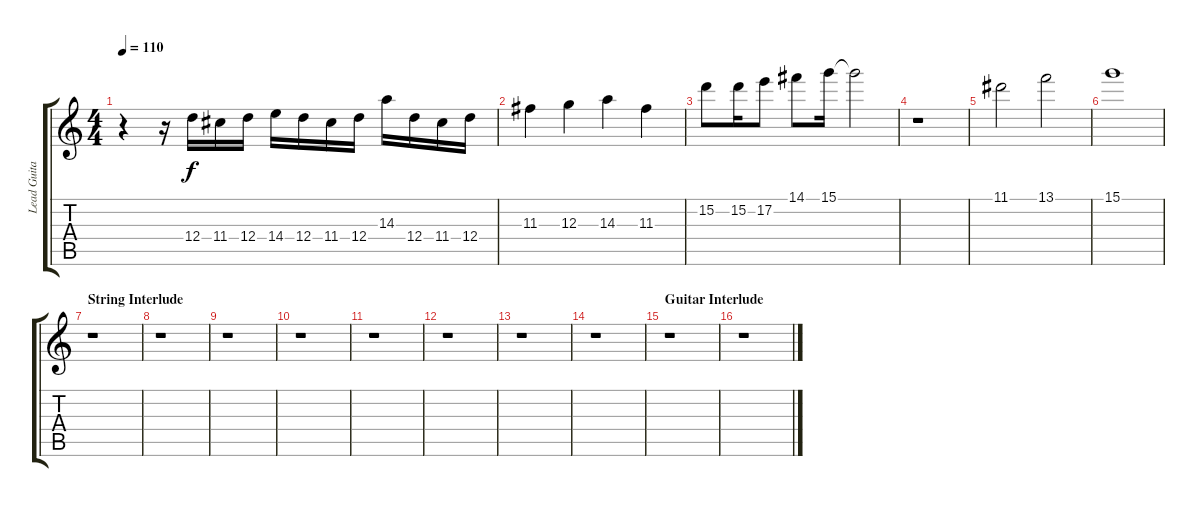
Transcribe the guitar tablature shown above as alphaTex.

\track ("Lead Guitar 2" "Lead Guita") {instrument distortionguitar}
\staff {score tabs}
\tuning (E4 B3 G3 D3 A2 E2) {hide}
\ts (4 4)
\tempo 110
\clef g2
\ks c
r.4{dy f} r.16 12.4.16 11.4.16 12.4.16 14.4.16 12.4.16 11.4.16 12.4.16 14.3.16 12.4.16 11.4.16 12.4.16 |
11.3.4 12.3.4 14.3.4 11.3.4 |
15.2.8 15.2.16 17.2.8 14.1.8 15.1.16 15.1{t}.2 |
r.1 |
11.1.2 13.1.2 |
15.1.1 |
\section ("" "String Interlude")
r.1 |
r.1 |
r.1 |
r.1 |
r.1 |
r.1 |
r.1 |
r.1 |
\section ("" "Guitar Interlude")
r.1 |
r.1
